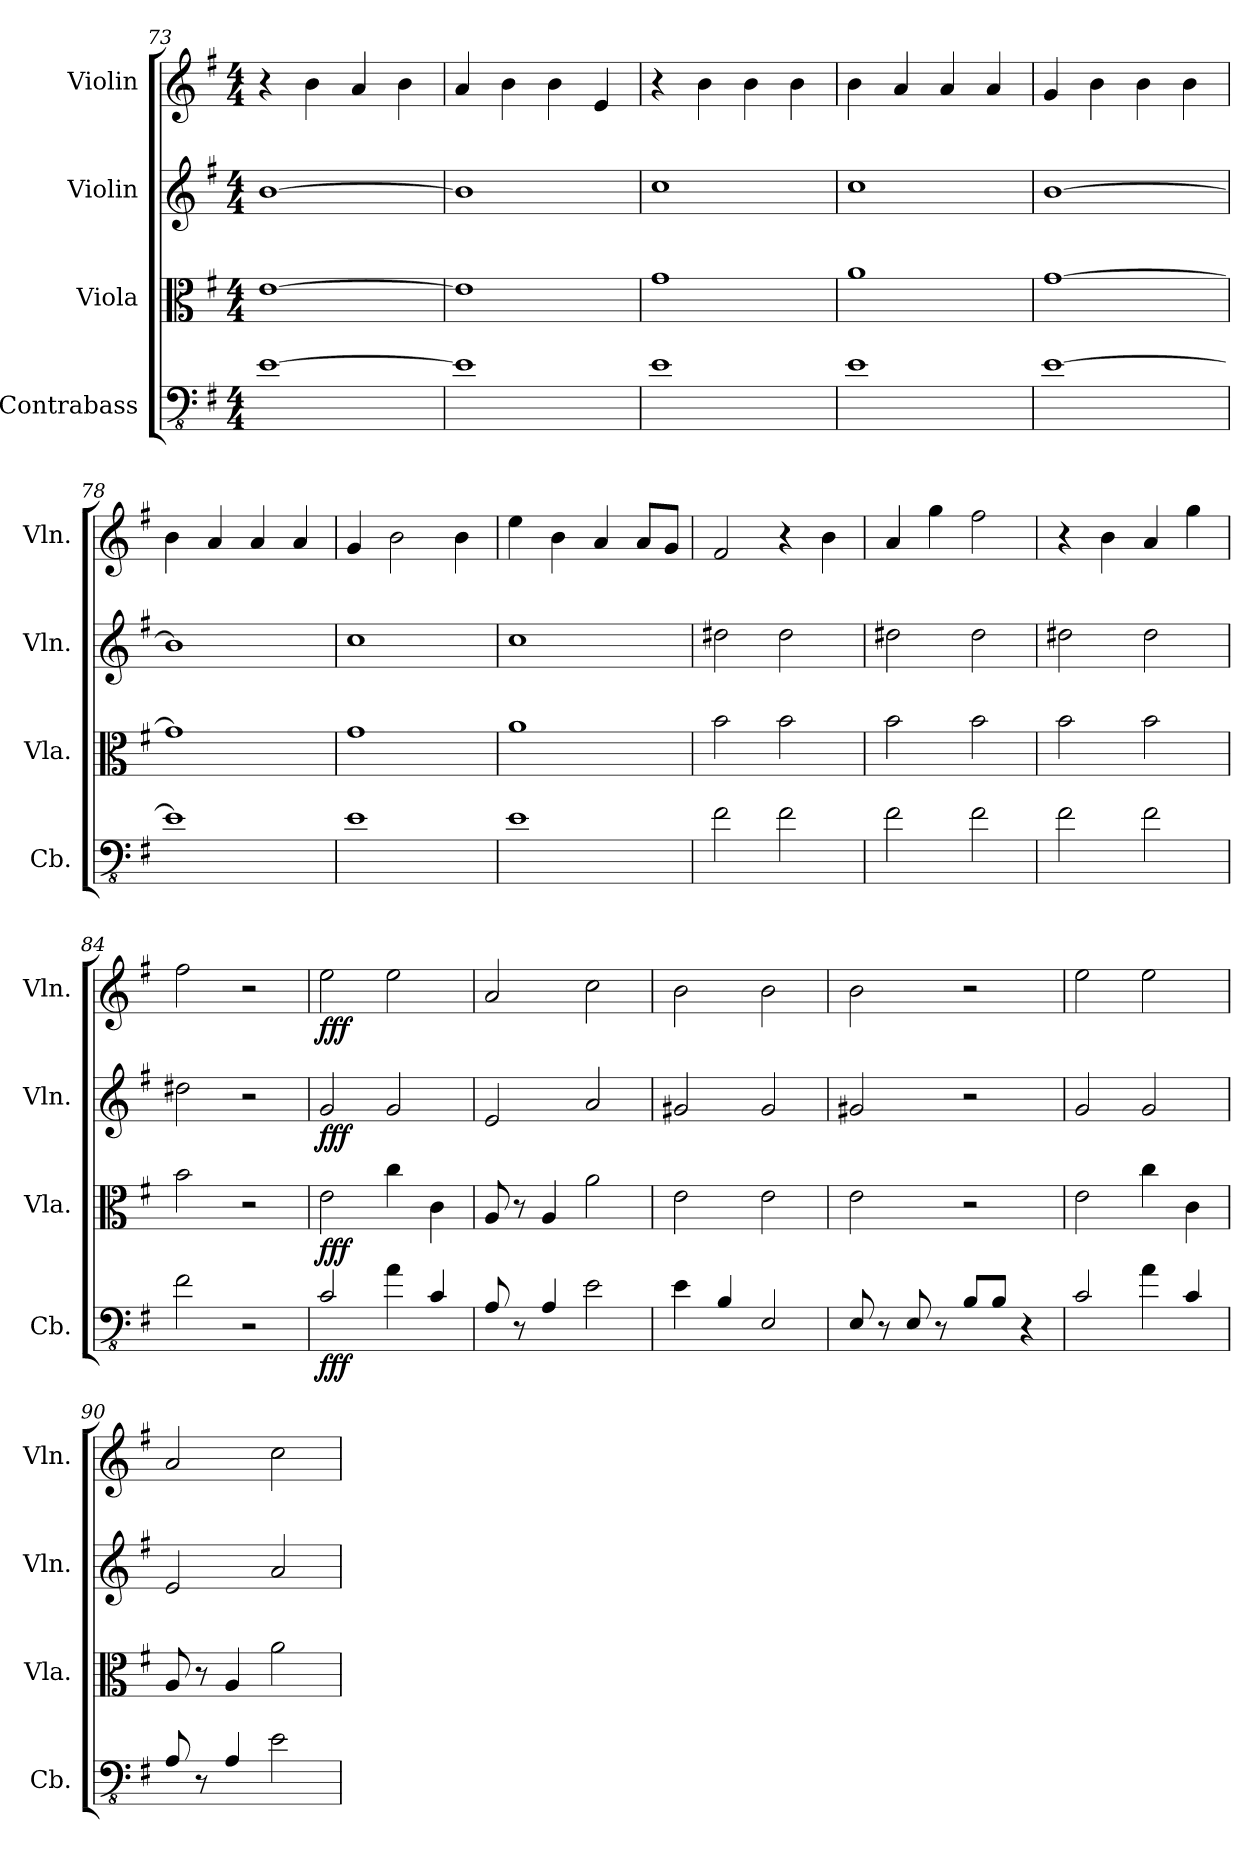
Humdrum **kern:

**kern	**dynam	**kern	**dynam	**kern	**dynam	**kern	**dynam
*part4	*part4	*part3	*part3	*part2	*part2	*part1	*part1
*staff4	*staff4	*staff3	*staff3	*staff2	*staff2	*staff1	*staff1
*I"Contrabass	*	*I"Viola	*	*I"Violin	*	*I"Violin	*
*I'Cb.	*	*I'Vla.	*	*I'Vln.	*	*I'Vln.	*
*clefFv4	*	*clefC3	*	*clefG2	*	*clefG2	*
*ITrd7c12	*	*	*	*	*	*	*
*k[f#]	*	*k[f#]	*	*k[f#]	*	*k[f#]	*
*M4/4	*	*M4/4	*	*M4/4	*	*M4/4	*
=73	=73	=73	=73	=73	=73	=73	=73
[1EE	.	[1e	.	[1b	.	4r	.
.	.	.	.	.	.	4b\	.
.	.	.	.	.	.	4a/	.
.	.	.	.	.	.	4b\	.
!!LO:LB:g=z
=74	=74	=74	=74	=74	=74	=74	=74
1EE]	.	1e]	.	1b]	.	4a/	.
.	.	.	.	.	.	4b\	.
.	.	.	.	.	.	4b\	.
.	.	.	.	.	.	4e/	.
=75	=75	=75	=75	=75	=75	=75	=75
1EE	.	1g	.	1cc	.	4r	.
.	.	.	.	.	.	4b\	.
.	.	.	.	.	.	4b\	.
.	.	.	.	.	.	4b\	.
=76	=76	=76	=76	=76	=76	=76	=76
1EE	.	1a	.	1cc	.	4b\	.
.	.	.	.	.	.	4a/	.
.	.	.	.	.	.	4a/	.
.	.	.	.	.	.	4a/	.
=77	=77	=77	=77	=77	=77	=77	=77
[1EE	.	[1g	.	[1b	.	4g/	.
.	.	.	.	.	.	4b\	.
.	.	.	.	.	.	4b\	.
.	.	.	.	.	.	4b\	.
=78	=78	=78	=78	=78	=78	=78	=78
1EE]	.	1g]	.	1b]	.	4b\	.
.	.	.	.	.	.	4a/	.
.	.	.	.	.	.	4a/	.
.	.	.	.	.	.	4a/	.
=79	=79	=79	=79	=79	=79	=79	=79
1EE	.	1g	.	1cc	.	4g/	.
.	.	.	.	.	.	2b\	.
.	.	.	.	.	.	4b\	.
=80	=80	=80	=80	=80	=80	=80	=80
1EE	.	1a	.	1cc	.	4ee\	.
.	.	.	.	.	.	4b\	.
.	.	.	.	.	.	4a/	.
.	.	.	.	.	.	8a/L	.
.	.	.	.	.	.	8g/J	.
=81	=81	=81	=81	=81	=81	=81	=81
2FF#\	.	2b\	.	2dd#X\	.	2f#/	.
2FF#\	.	2b\	.	2dd#\	.	4r	.
.	.	.	.	.	.	4b\	.
=82	=82	=82	=82	=82	=82	=82	=82
2FF#\	.	2b\	.	2dd#X\	.	4a/	.
.	.	.	.	.	.	4gg\	.
2FF#\	.	2b\	.	2dd#\	.	2ff#\	.
!!LO:LB:g=z
=83	=83	=83	=83	=83	=83	=83	=83
2FF#\	.	2b\	.	2dd#X\	.	4r	.
.	.	.	.	.	.	4b\	.
2FF#\	.	2b\	.	2dd#\	.	4a/	.
.	.	.	.	.	.	4gg\	.
=84	=84	=84	=84	=84	=84	=84	=84
2FF#\	.	2b\	.	2dd#X\	.	2ff#\	.
2r	.	2r	.	2r	.	2r	.
=85	=85	=85	=85	=85	=85	=85	=85
!	!LO:DY:b	!	!LO:DY:b	!	!LO:DY:b	!	!LO:DY:b
2CC/	fff	2e\	fff	2g/	fff	2ee\	fff
4AA\	.	4cc\	.	2g/	.	2ee\	.
4CC/	.	4c\	.	.	.	.	.
=86	=86	=86	=86	=86	=86	=86	=86
8AAA/	.	8A/	.	2e/	.	2a/	.
8r	.	8r	.	.	.	.	.
4AAA/	.	4A/	.	.	.	.	.
2EE\	.	2a\	.	2a/	.	2cc\	.
=87	=87	=87	=87	=87	=87	=87	=87
4EE\	.	2e\	.	2g#X/	.	2b\	.
4BBB/	.	.	.	.	.	.	.
2EEE/	.	2e\	.	2g#/	.	2b\	.
=88	=88	=88	=88	=88	=88	=88	=88
8EEE/	.	2e\	.	2g#X/	.	2b\	.
8r	.	.	.	.	.	.	.
8EEE/	.	.	.	.	.	.	.
8r	.	.	.	.	.	.	.
8BBB/L	.	2r	.	2r	.	2r	.
8BBB/J	.	.	.	.	.	.	.
4r	.	.	.	.	.	.	.
=89	=89	=89	=89	=89	=89	=89	=89
2CC/	.	2e\	.	2g/	.	2ee\	.
4AA\	.	4cc\	.	2g/	.	2ee\	.
4CC/	.	4c\	.	.	.	.	.
=90	=90	=90	=90	=90	=90	=90	=90
8AAA/	.	8A/	.	2e/	.	2a/	.
8r	.	8r	.	.	.	.	.
4AAA/	.	4A/	.	.	.	.	.
2EE\	.	2a\	.	2a/	.	2cc\	.
=	=	=	=	=	=	=	=
*-	*-	*-	*-	*-	*-	*-	*-
